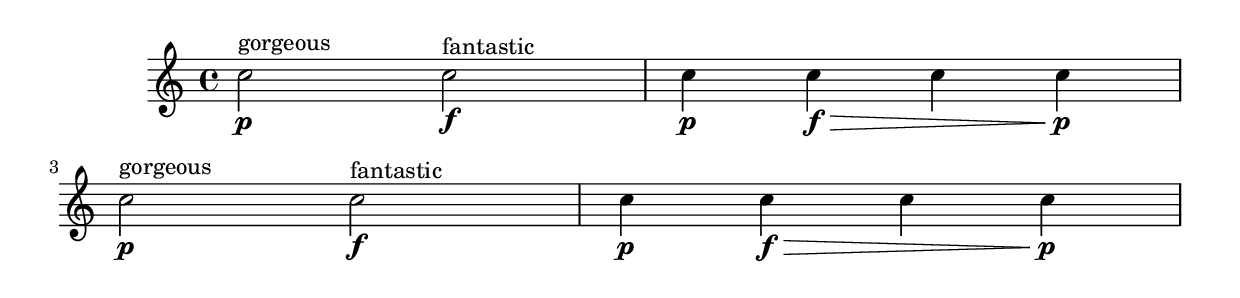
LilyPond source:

%% Do not edit this file; it is auto-generated from LSR http://lsr.dsi.unimi.it
%% This file is in the public domain.
\version "2.11.46"

\header {
  lsrtags = "tweaks-and-overrides, spacing"

  texidoc = "
By setting the @code{Y-extent} property to a fixed value, all
@code{DynamicLineSpanner} objects (hairpins and dynamic texts) are
aligned to a common reference point, regardless of their actual extent.
This way, every element will be vertically centered, for a nicer output
(you can compare the first and the second line in this example; the
trick is only applied on the second line).

The same idea is used to align the text scripts along their baseline.

"
  doctitle = "Vertically centered dynamics and textscripts"
} % begin verbatim
music = \relative c'' {
  c2\p^\markup { "gorgeous" } c\f^\markup { "fantastic" }
  c4\p c\f\> c c\!\p
}

{
  \music \break
  \override DynamicLineSpanner #'staff-padding = #2.0
  \override DynamicLineSpanner #'Y-extent = #'(-1.5 . 1.5)
  \override TextScript #'Y-extent = #'(-1.5 . 1.5)
  \music
}
